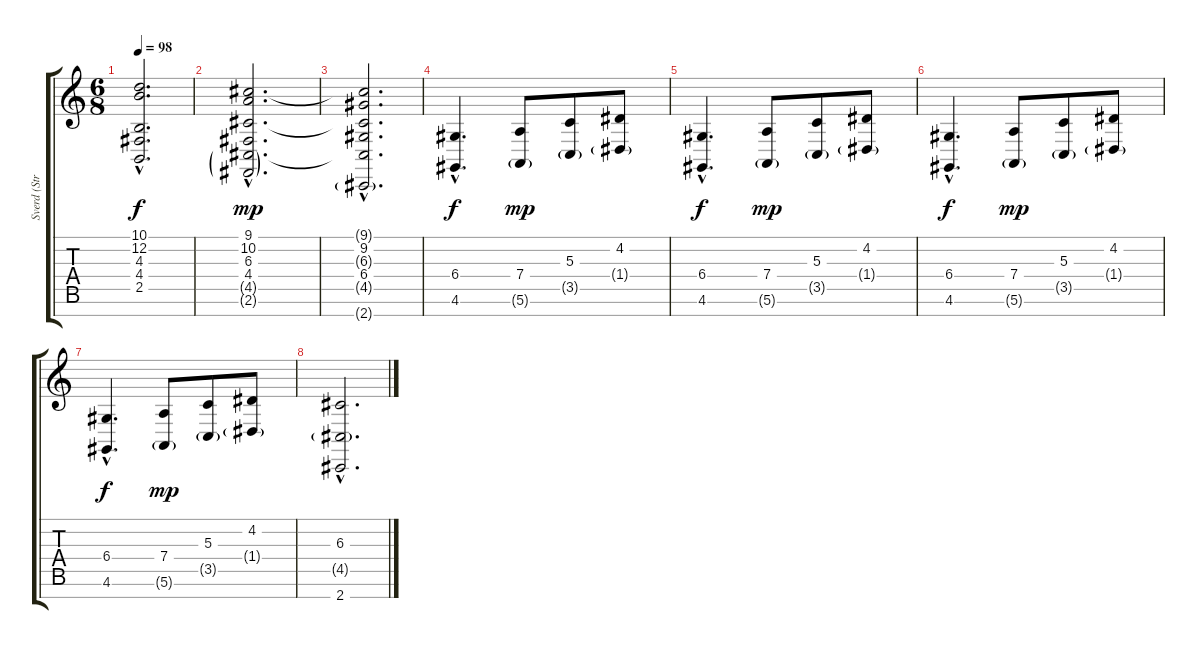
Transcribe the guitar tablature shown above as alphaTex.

\track ("Sverd (Strings)" "Sverd (Str") {instrument synthstrings1}
\staff {score tabs}
\tuning (E4 B3 G3 D3 A2 E2 B1) {hide}
\ts (6 8)
\tempo 98
\clef g2
\ks c
(10.1{hac t} 12.2{hac t} 4.3{hac t} 4.4{hac t} 2.5{hac t}).2{d dy f} |
(9.1{hac} 10.2{hac} 6.3{hac} 4.4{hac} 4.5{g hac} 2.6{g hac}).2{d dy mp volume 16 instrument stringensemble1} |
(9.1{hac t} 9.2{hac} 6.3{hac t} 6.4{hac} 4.5{hac t} 2.7{g hac}).2{d volume 16 instrument stringensemble1} |
(6.4{hac} 4.6{hac}).4{d dy f volume 9 instrument harpsichord} (7.4 5.6{g}).8{dy mp} (5.3 3.5{g}).8 (4.2 1.4{g}).8 |
(6.4{hac} 4.6{hac}).4{d dy f volume 9 instrument harpsichord} (7.4 5.6{g}).8{dy mp} (5.3 3.5{g}).8 (4.2 1.4{g}).8 |
(6.4{hac} 4.6{hac}).4{d dy f volume 9 instrument harpsichord} (7.4 5.6{g}).8{dy mp} (5.3 3.5{g}).8 (4.2 1.4{g}).8 |
(6.4{hac} 4.6{hac}).4{d dy f volume 9 instrument harpsichord} (7.4 5.6{g}).8{dy mp} (5.3 3.5{g}).8 (4.2 1.4{g}).8 |
(6.3{hac} 4.5{g hac} 2.7{hac}).2{d volume 9 instrument harpsichord}
